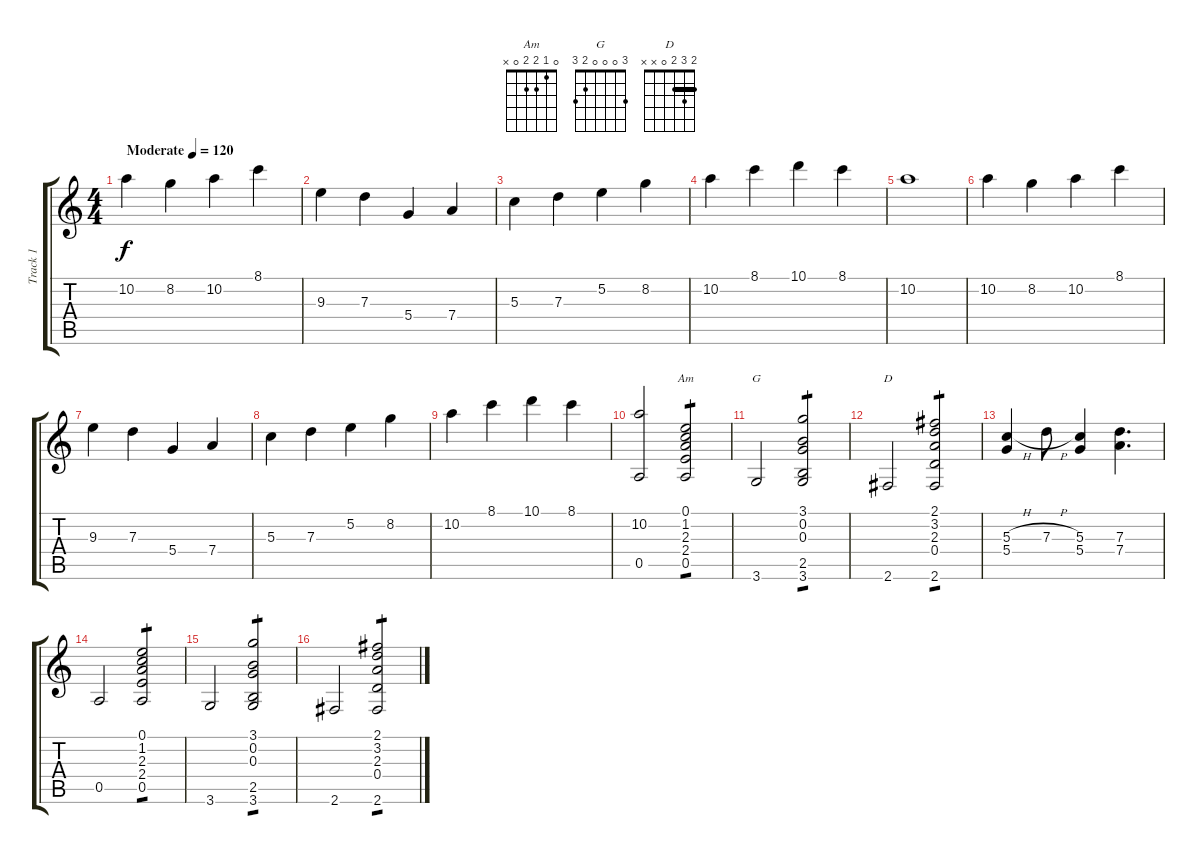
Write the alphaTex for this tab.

\track ("Track 1" "Track 1") {instrument overdrivenguitar}
\staff {score tabs}
\tuning (E4 B3 G3 D3 A2 E2) {hide}
\chord ("Am" 0 1 2 2 0 x)
\chord ("G" 3 0 0 0 2 3)
\chord ("D" 2 3 2 0 x x) {barre 2}
\ts (4 4)
\tempo (120 "Moderate")
\clef g2
\ks c
10.2.4{dy f instrument overdrivenguitar} 8.2.4 10.2.4 8.1.4 |
9.3.4 7.3.4 5.4.4 7.4.4 |
5.3.4 7.3.4 5.2.4 8.2.4 |
10.2.4 8.1.4 10.1.4 8.1.4 |
10.2.1 |
10.2.4 8.2.4 10.2.4 8.1.4 |
9.3.4 7.3.4 5.4.4 7.4.4 |
5.3.4 7.3.4 5.2.4 8.2.4 |
10.2.4 8.1.4 10.1.4 8.1.4 |
(10.2 0.5).2 (0.1 1.2 2.3 2.4 0.5).2{ch "Am" tp 1} |
3.6.2{ch "G"} (3.1 0.2 0.3 2.5 3.6).2{tp 1} |
2.6.2{ch "D"} (2.1 3.2 2.3 0.4 2.6).2{tp 1} |
(5.3{h} 5.4).4 7.3{h}.8 (5.3 5.4).4 (7.3 7.4).4{d} |
0.5.2 (0.1 1.2 2.3 2.4 0.5).2{tp 1} |
3.6.2 (3.1 0.2 0.3 2.5 3.6).2{tp 1} |
2.6.2 (2.1 3.2 2.3 0.4 2.6).2{tp 1}
